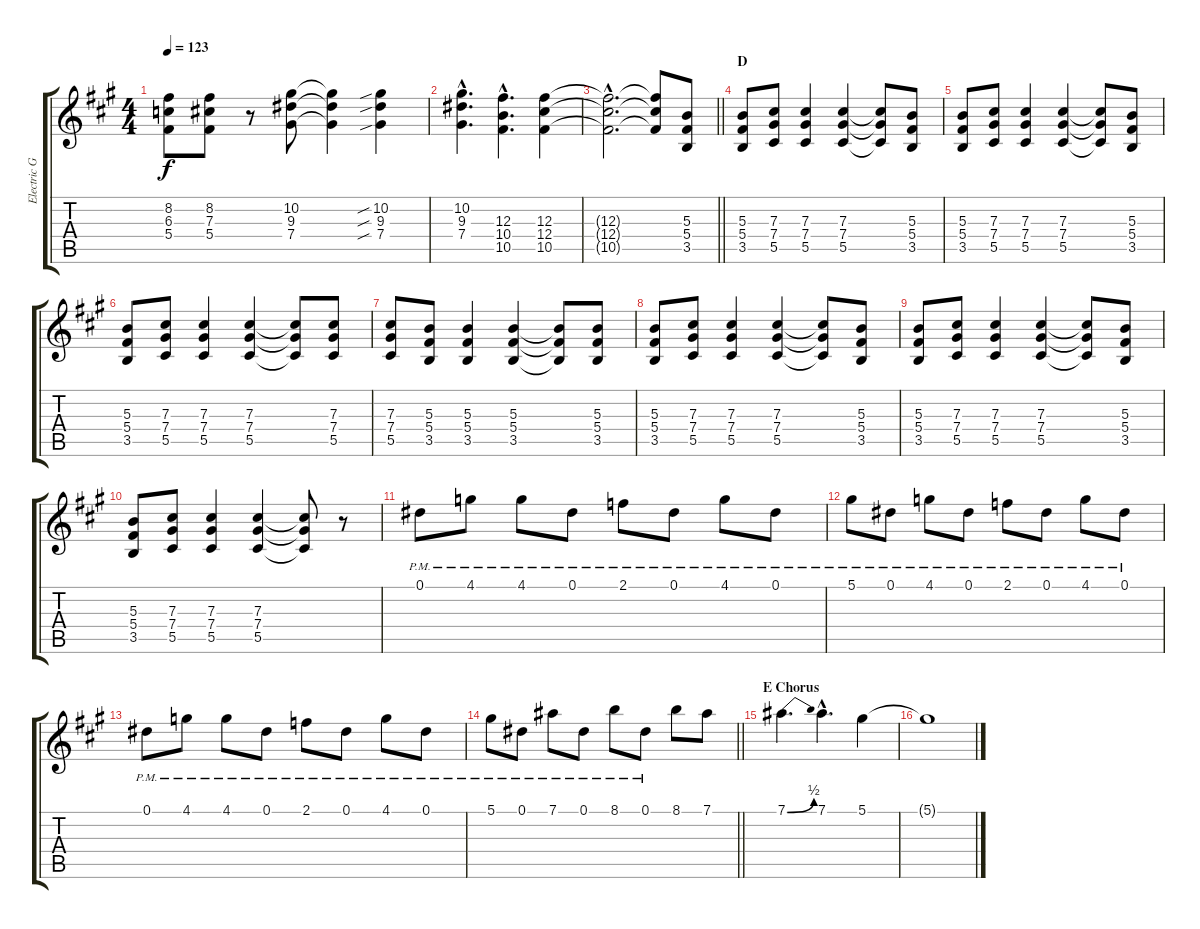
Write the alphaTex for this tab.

\track ("Electric Guitar 1" "Electric G") {instrument overdrivenguitar}
\staff {score tabs}
\tuning (Eb4 Bb3 Gb3 Db3 Ab2 Eb2) {hide}
\ts (4 4)
\tempo 123
\clef g2
\ks a
(8.2 6.3 5.4).8{dy f} (8.2 7.3 5.4).8 r.8 (10.2 9.3 7.4).8 (10.2{t} 9.3{t} 7.4{t}).4 (10.2{sib} 9.3{sib} 7.4{sib}).4 |
(10.2{hac} 9.3{hac} 7.4{hac}).4{d} (12.3{hac} 10.4{hac} 10.5{hac}).4{d} (12.3 12.4 10.5).4 |
\barLineRight lightlight
(12.3{hac t} 12.4{hac t} 10.5{hac t}).2{d} (12.3{t} 12.4{t} 10.5{t}).8 (5.3 5.4 3.5).8 |
\section ("" "D")
(5.3 5.4 3.5).8 (7.3 7.4 5.5).8 (7.3 7.4 5.5).4 (7.3 7.4 5.5).4 (7.3{t} 7.4{t} 5.5{t}).8 (5.3 5.4 3.5).8 |
(5.3 5.4 3.5).8 (7.3 7.4 5.5).8 (7.3 7.4 5.5).4 (7.3 7.4 5.5).4 (7.3{t} 7.4{t} 5.5{t}).8 (5.3 5.4 3.5).8 |
(5.3 5.4 3.5).8 (7.3 7.4 5.5).8 (7.3 7.4 5.5).4 (7.3 7.4 5.5).4 (7.3{t} 7.4{t} 5.5{t}).8 (7.3 7.4 5.5).8 |
(7.3 7.4 5.5).8 (5.3 5.4 3.5).8 (5.3 5.4 3.5).4 (5.3 5.4 3.5).4 (5.3{t} 5.4{t} 3.5{t}).8 (5.3 5.4 3.5).8 |
(5.3 5.4 3.5).8 (7.3 7.4 5.5).8 (7.3 7.4 5.5).4 (7.3 7.4 5.5).4 (7.3{t} 7.4{t} 5.5{t}).8 (5.3 5.4 3.5).8 |
(5.3 5.4 3.5).8 (7.3 7.4 5.5).8 (7.3 7.4 5.5).4 (7.3 7.4 5.5).4 (7.3{t} 7.4{t} 5.5{t}).8 (5.3 5.4 3.5).8 |
(5.3 5.4 3.5).8 (7.3 7.4 5.5).8 (7.3 7.4 5.5).4 (7.3 7.4 5.5).4 (7.3{t} 7.4{t} 5.5{t}).8 r.8 |
0.1{pm}.8{volume 14} 4.1{pm}.8 4.1{pm}.8 0.1{pm}.8 2.1{pm}.8 0.1{pm}.8 4.1{pm}.8 0.1{pm}.8 |
5.1{pm}.8 0.1{pm}.8 4.1{pm}.8 0.1{pm}.8 2.1{pm}.8 0.1{pm}.8 4.1{pm}.8 0.1{pm}.8 |
0.1{pm}.8 4.1{pm}.8 4.1{pm}.8 0.1{pm}.8 2.1{pm}.8 0.1{pm}.8 4.1{pm}.8 0.1{pm}.8 |
\barLineRight lightlight
5.1{pm}.8 0.1{pm}.8 7.1{pm}.8 0.1{pm}.8 8.1{pm}.8 0.1{pm}.8 8.1.8 7.1.8 |
\section ("" "E Chorus")
7.1{be (bend 0 0 60 2)}.4{d} 7.1{hac}.4{d} 5.1.4{volume 2} |
5.1{t}.1
